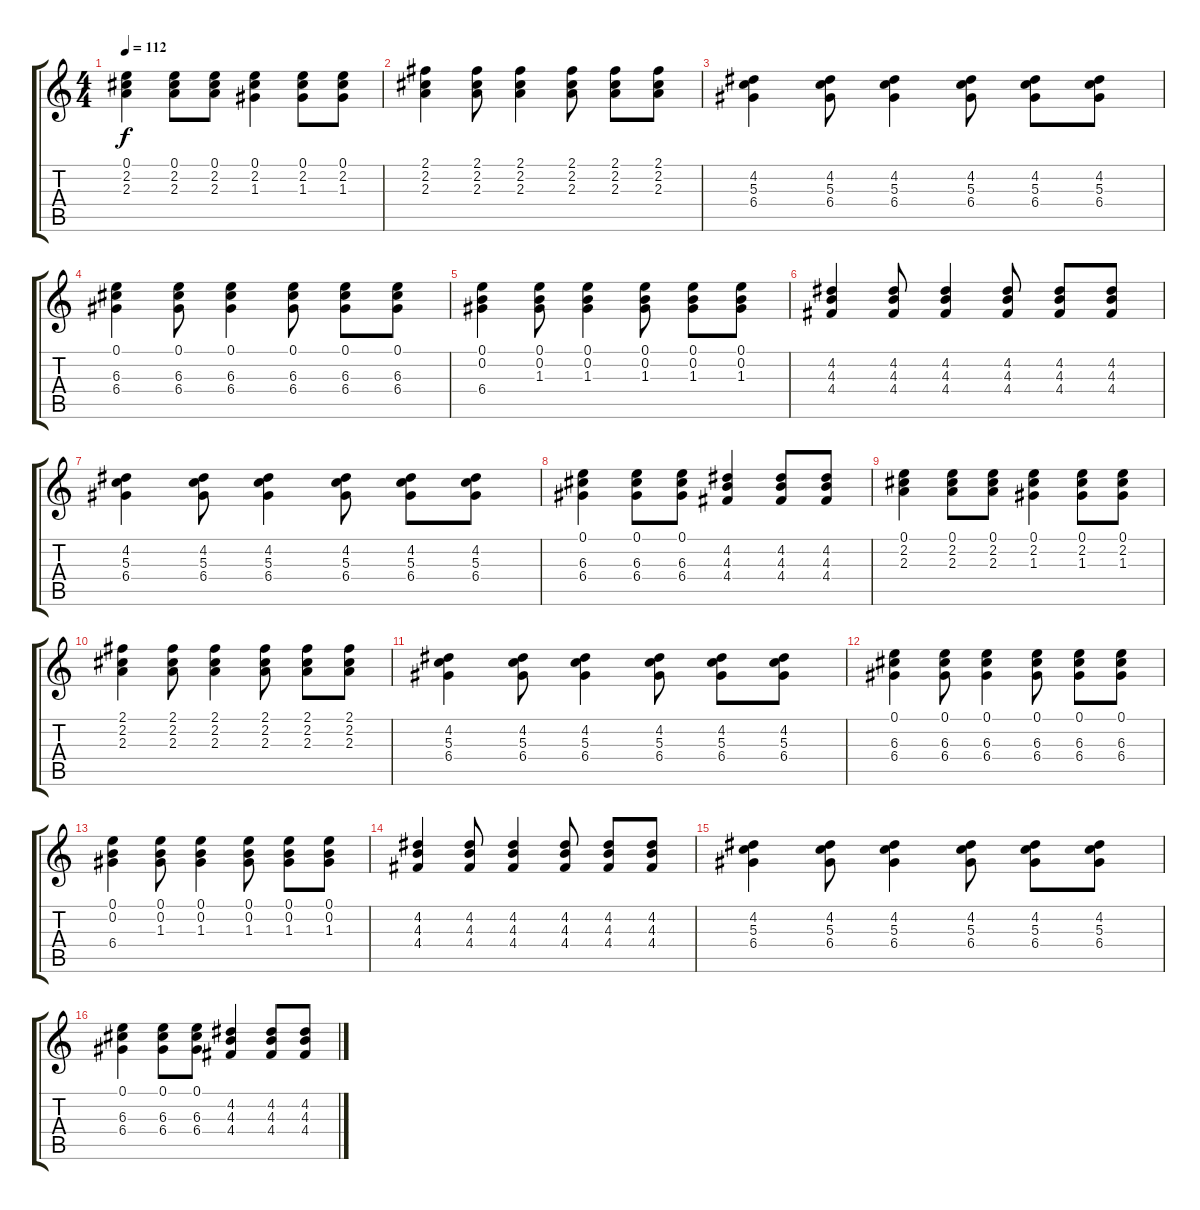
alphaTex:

\track "" {instrument acousticguitarsteel}
\staff {score tabs}
\tuning (E4 B3 G3 D3 A2 E2) {hide}
\ts (4 4)
\tempo 112
\clef g2
\ks c
(0.1 2.2 2.3).4{dy f} (0.1 2.2 2.3).8 (0.1 2.2 2.3).8 (0.1 2.2 1.3).4 (0.1 2.2 1.3).8 (0.1 2.2 1.3).8 |
(2.1 2.2 2.3).4 (2.1 2.2 2.3).8 (2.1 2.2 2.3).4 (2.1 2.2 2.3).8 (2.1 2.2 2.3).8 (2.1 2.2 2.3).8 |
(4.2 5.3 6.4).4 (4.2 5.3 6.4).8 (4.2 5.3 6.4).4 (4.2 5.3 6.4).8 (4.2 5.3 6.4).8 (4.2 5.3 6.4).8 |
(0.1 6.3 6.4).4 (0.1 6.3 6.4).8 (0.1 6.3 6.4).4 (0.1 6.3 6.4).8 (0.1 6.3 6.4).8 (0.1 6.3 6.4).8 |
(0.1 0.2 6.4).4 (0.1 0.2 1.3).8 (0.1 0.2 1.3).4 (0.1 0.2 1.3).8 (0.1 0.2 1.3).8 (0.1 0.2 1.3).8 |
(4.2 4.3 4.4).4 (4.2 4.3 4.4).8 (4.2 4.3 4.4).4 (4.2 4.3 4.4).8 (4.2 4.3 4.4).8 (4.2 4.3 4.4).8 |
(4.2 5.3 6.4).4 (4.2 5.3 6.4).8 (4.2 5.3 6.4).4 (4.2 5.3 6.4).8 (4.2 5.3 6.4).8 (4.2 5.3 6.4).8 |
(0.1 6.3 6.4).4 (0.1 6.3 6.4).8 (0.1 6.3 6.4).8 (4.2 4.3 4.4).4 (4.2 4.3 4.4).8 (4.2 4.3 4.4).8 |
(0.1 2.2 2.3).4 (0.1 2.2 2.3).8 (0.1 2.2 2.3).8 (0.1 2.2 1.3).4 (0.1 2.2 1.3).8 (0.1 2.2 1.3).8 |
(2.1 2.2 2.3).4 (2.1 2.2 2.3).8 (2.1 2.2 2.3).4 (2.1 2.2 2.3).8 (2.1 2.2 2.3).8 (2.1 2.2 2.3).8 |
(4.2 5.3 6.4).4 (4.2 5.3 6.4).8 (4.2 5.3 6.4).4 (4.2 5.3 6.4).8 (4.2 5.3 6.4).8 (4.2 5.3 6.4).8 |
(0.1 6.3 6.4).4 (0.1 6.3 6.4).8 (0.1 6.3 6.4).4 (0.1 6.3 6.4).8 (0.1 6.3 6.4).8 (0.1 6.3 6.4).8 |
(0.1 0.2 6.4).4 (0.1 0.2 1.3).8 (0.1 0.2 1.3).4 (0.1 0.2 1.3).8 (0.1 0.2 1.3).8 (0.1 0.2 1.3).8 |
(4.2 4.3 4.4).4 (4.2 4.3 4.4).8 (4.2 4.3 4.4).4 (4.2 4.3 4.4).8 (4.2 4.3 4.4).8 (4.2 4.3 4.4).8 |
(4.2 5.3 6.4).4 (4.2 5.3 6.4).8 (4.2 5.3 6.4).4 (4.2 5.3 6.4).8 (4.2 5.3 6.4).8 (4.2 5.3 6.4).8 |
(0.1 6.3 6.4).4 (0.1 6.3 6.4).8 (0.1 6.3 6.4).8 (4.2 4.3 4.4).4 (4.2 4.3 4.4).8 (4.2 4.3 4.4).8
